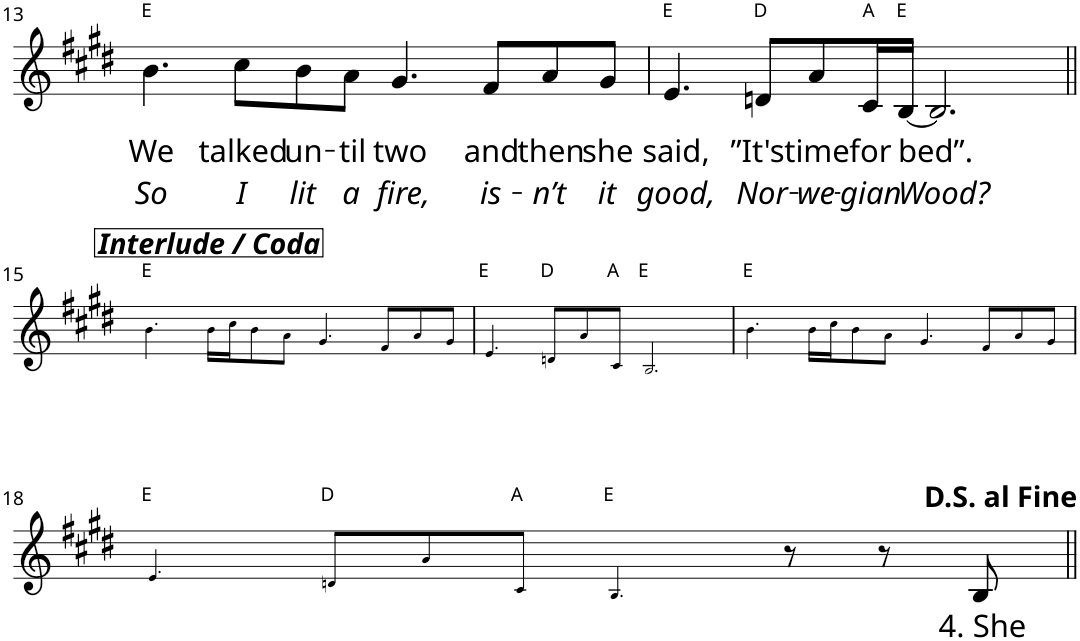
**kern	**text	**text	**harte
*part1	*part1	*part1	*part1
*staff1	*staff1	*staff1	*
*I"Piano	*	*	*
*I'Pno	*	*	*
!!LO:PB:g=z
*clefG2	*	*	*
*k[f#c#g#d#]	*	*	*
*M12/8	*	*	*
=13	=13	=13	=13
!	!LO:LY:b	!LO:LY:b	!
4.b\	We	So	E:maj
!	!LO:LY:b	!LO:LY:b	!
8cc#\L	talked	I	.
!	!LO:LY:b	!LO:LY:b	!
8b\	un-	lit	.
!	!LO:LY:b	!LO:LY:b	!
8a\J	-til	a	.
!	!LO:LY:b	!LO:LY:b	!
4.g#/	two	fire,	.
!	!LO:LY:b	!LO:LY:b	!
8f#/L	and	is-	.
!	!LO:LY:b	!LO:LY:b	!
8a/	then	-n’t	.
!	!LO:LY:b	!LO:LY:b	!
8g#/J	she	it	.
=14	=14	=14	=14
!	!LO:LY:b	!LO:LY:b	!
4.e/	said,	-good,	E:maj
!	!LO:LY:b	!LO:LY:b	!
8dn/L	”It's	Nor-	D:maj
!	!LO:LY:b	!LO:LY:b	!
8a/	time	-we-	.
!	!LO:LY:b	!LO:LY:b	!
16c#/L	for	-gian	A:maj
!	!LO:LY:b	!LO:LY:b	!
[16B/JJ	bed”.	Wood?	E:maj
2.B/]	.	.	.
!!LO:LB:g=z
=15||	=15||	=15||	=15||
!LO:TX:a:Bi:t=Interlude / Coda	!	!	!
4.b!\	.	.	E:maj
16b!\LL	.	.	.
16cc#!\J	.	.	.
8b!\	.	.	.
8a!\J	.	.	.
4.g#!/	.	.	.
8f#!/L	.	.	.
8a!/	.	.	.
8g#!/J	.	.	.
=16	=16	=16	=16
4.e!/	.	.	E:maj
8dn!/L	.	.	D:maj
8a!/	.	.	.
8c#!/J	.	.	A:maj
2.B!/	.	.	E:maj
=17	=17	=17	=17
4.b!\	.	.	E:maj
16b!\LL	.	.	.
16cc#!\J	.	.	.
8b!\	.	.	.
8a!\J	.	.	.
4.g#!/	.	.	.
8f#!/L	.	.	.
8a!/	.	.	.
8g#!/J	.	.	.
!!LO:LB:g=z
=18	=18	=18	=18
4.e!/	.	.	E:maj
8dn!/L	.	.	D:maj
8a!/	.	.	.
8c#!/J	.	.	A:maj
4.B!/	.	.	E:maj
8r	.	.	.
8r	.	.	.
!	!LO:LY:b	!	!
8B/	4. She	.	.
=||	=||	=||	=||
*-	*-	*-	*-
